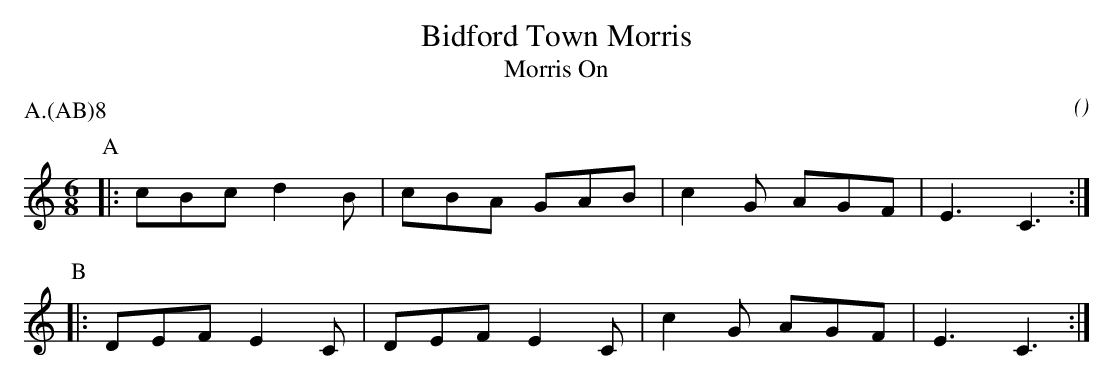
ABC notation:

X:1
T:Bidford Town Morris
M:6/8
T:Morris On
C:
O:
P:A.(AB)8
K:C
P:A
|:\
   cBc d2 B | cBA GAB  | c2 G AGF | E3 C3 :|
P:B
|: DEF E2 C | DEF E2 C | c2 G AGF | E3 C3 :|
